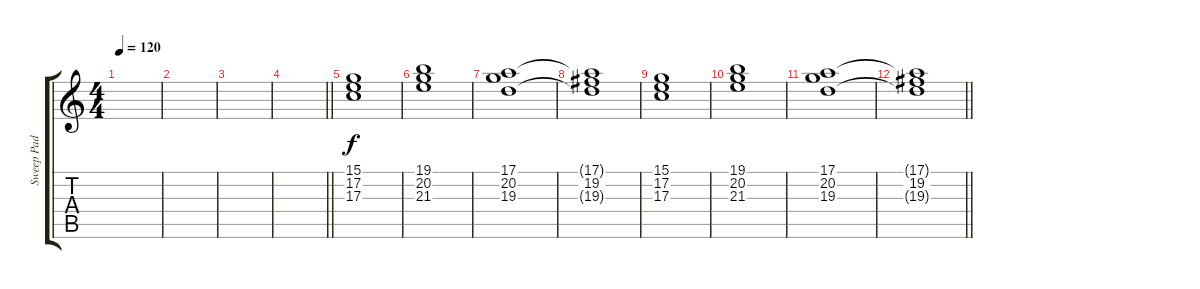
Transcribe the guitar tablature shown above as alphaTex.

\track ("Sweep Pad" "Sweep Pad") {instrument pad2warm}
\staff {score tabs}
\tuning (E4 B3 G3 D3 A2 E2) {hide}
\ts (4 4)
\tempo 120
\clef g2
\ks c
|
|
|
\barLineRight lightlight
|
(15.1 17.2 17.3).1 |
(19.1 20.2 21.3).1 |
(17.1 20.2 19.3).1 |
(17.1{t} 19.2 19.3{t}).1 |
(15.1 17.2 17.3).1 |
(19.1 20.2 21.3).1 |
(17.1 20.2 19.3).1 |
\barLineRight lightlight
(17.1{t} 19.2 19.3{t}).1
